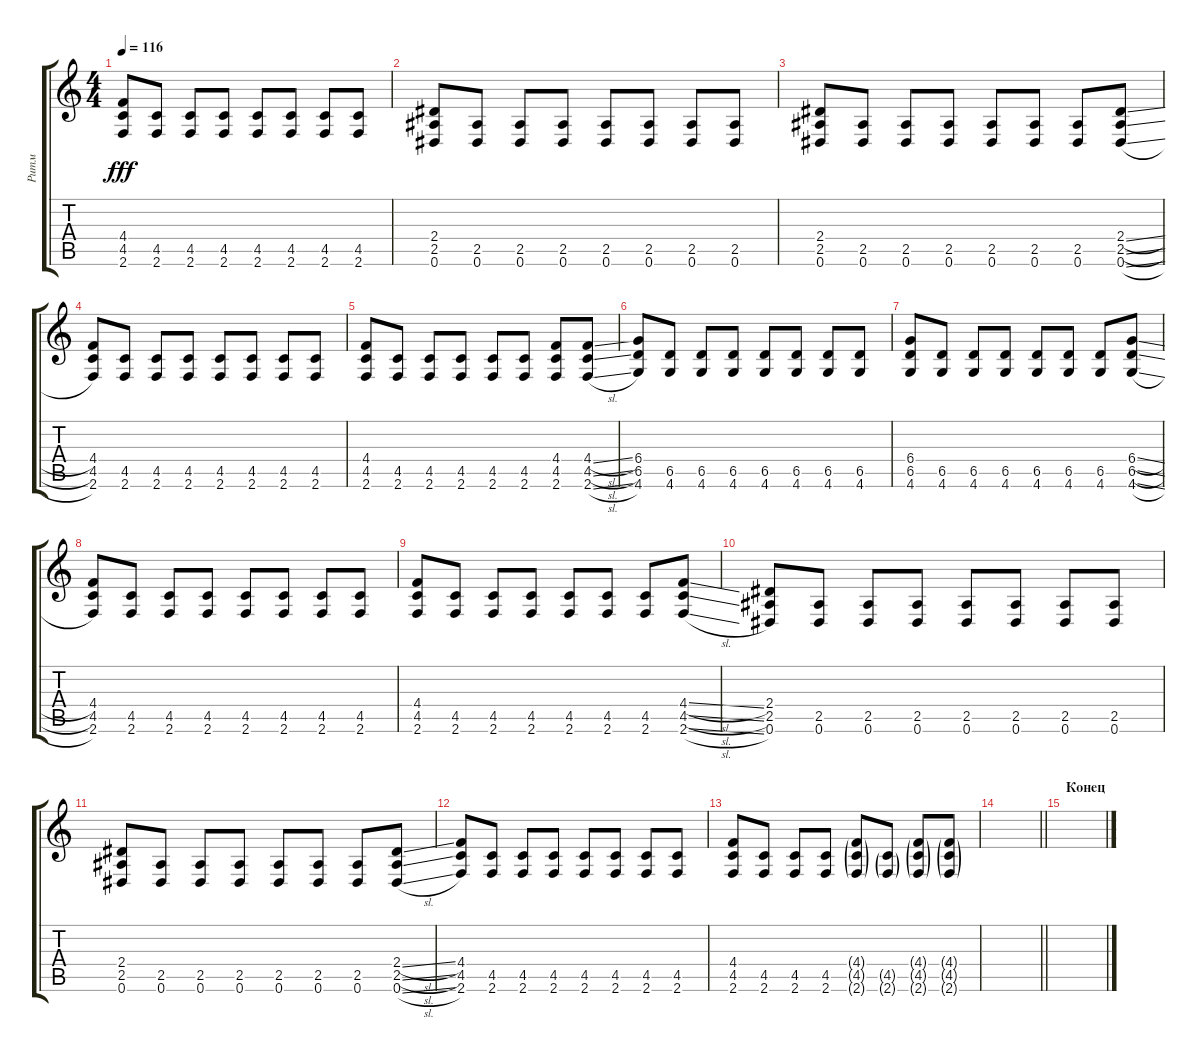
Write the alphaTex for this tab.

\track ("Ритм" "Ритм") {instrument distortionguitar}
\staff {score tabs}
\tuning (Eb4 Bb3 Gb3 Db3 Ab2 Eb2) {hide}
\ts (4 4)
\tempo 116
\clef g2
\ks c
(4.4 4.5 2.6).8{dy fff} (4.5 2.6).8 (4.5 2.6).8 (4.5 2.6).8 (4.5 2.6).8 (4.5 2.6).8 (4.5 2.6).8 (4.5 2.6).8 |
(2.4 2.5 0.6).8 (2.5 0.6).8 (2.5 0.6).8 (2.5 0.6).8 (2.5 0.6).8 (2.5 0.6).8 (2.5 0.6).8 (2.5 0.6).8 |
(2.4 2.5 0.6).8 (2.5 0.6).8 (2.5 0.6).8 (2.5 0.6).8 (2.5 0.6).8 (2.5 0.6).8 (2.5 0.6).8 (2.4{sl} 2.5{sl} 0.6{sl}).8 |
(4.4 4.5 2.6).8 (4.5 2.6).8 (4.5 2.6).8 (4.5 2.6).8 (4.5 2.6).8 (4.5 2.6).8 (4.5 2.6).8 (4.5 2.6).8 |
(4.4 4.5 2.6).8 (4.5 2.6).8 (4.5 2.6).8 (4.5 2.6).8 (4.5 2.6).8 (4.5 2.6).8 (4.4 4.5 2.6).8 (4.4{sl} 4.5{sl} 2.6{sl}).8 |
(6.4 6.5 4.6).8 (6.5 4.6).8 (6.5 4.6).8 (6.5 4.6).8 (6.5 4.6).8 (6.5 4.6).8 (6.5 4.6).8 (6.5 4.6).8 |
(6.4 6.5 4.6).8 (6.5 4.6).8 (6.5 4.6).8 (6.5 4.6).8 (6.5 4.6).8 (6.5 4.6).8 (6.5 4.6).8 (6.4{sl} 6.5{sl} 4.6{sl}).8 |
(4.4 4.5 2.6).8 (4.5 2.6).8 (4.5 2.6).8 (4.5 2.6).8 (4.5 2.6).8 (4.5 2.6).8 (4.5 2.6).8 (4.5 2.6).8 |
(4.4 4.5 2.6).8 (4.5 2.6).8 (4.5 2.6).8 (4.5 2.6).8 (4.5 2.6).8 (4.5 2.6).8 (4.5 2.6).8 (4.4{sl} 4.5{sl} 2.6{sl}).8 |
(2.4 2.5 0.6).8 (2.5 0.6).8 (2.5 0.6).8 (2.5 0.6).8 (2.5 0.6).8 (2.5 0.6).8 (2.5 0.6).8 (2.5 0.6).8 |
(2.4 2.5 0.6).8 (2.5 0.6).8 (2.5 0.6).8 (2.5 0.6).8 (2.5 0.6).8 (2.5 0.6).8 (2.5 0.6).8 (2.4{sl} 2.5{sl} 0.6{sl}).8 |
(4.4 4.5 2.6).8 (4.5 2.6).8 (4.5 2.6).8 (4.5 2.6).8 (4.5 2.6).8 (4.5 2.6).8 (4.5 2.6).8 (4.5 2.6).8 |
(4.4 4.5 2.6).8 (4.5 2.6).8 (4.5 2.6).8 (4.5 2.6).8 (4.4{g} 4.5{g} 2.6{g}).8 (4.5{g} 2.6{g}).8 (4.4{g} 4.5{g} 2.6{g}).8 (4.4{g} 4.5{g} 2.6{g}).8 |
\barLineRight lightlight
|
\section ("" "Конец")
